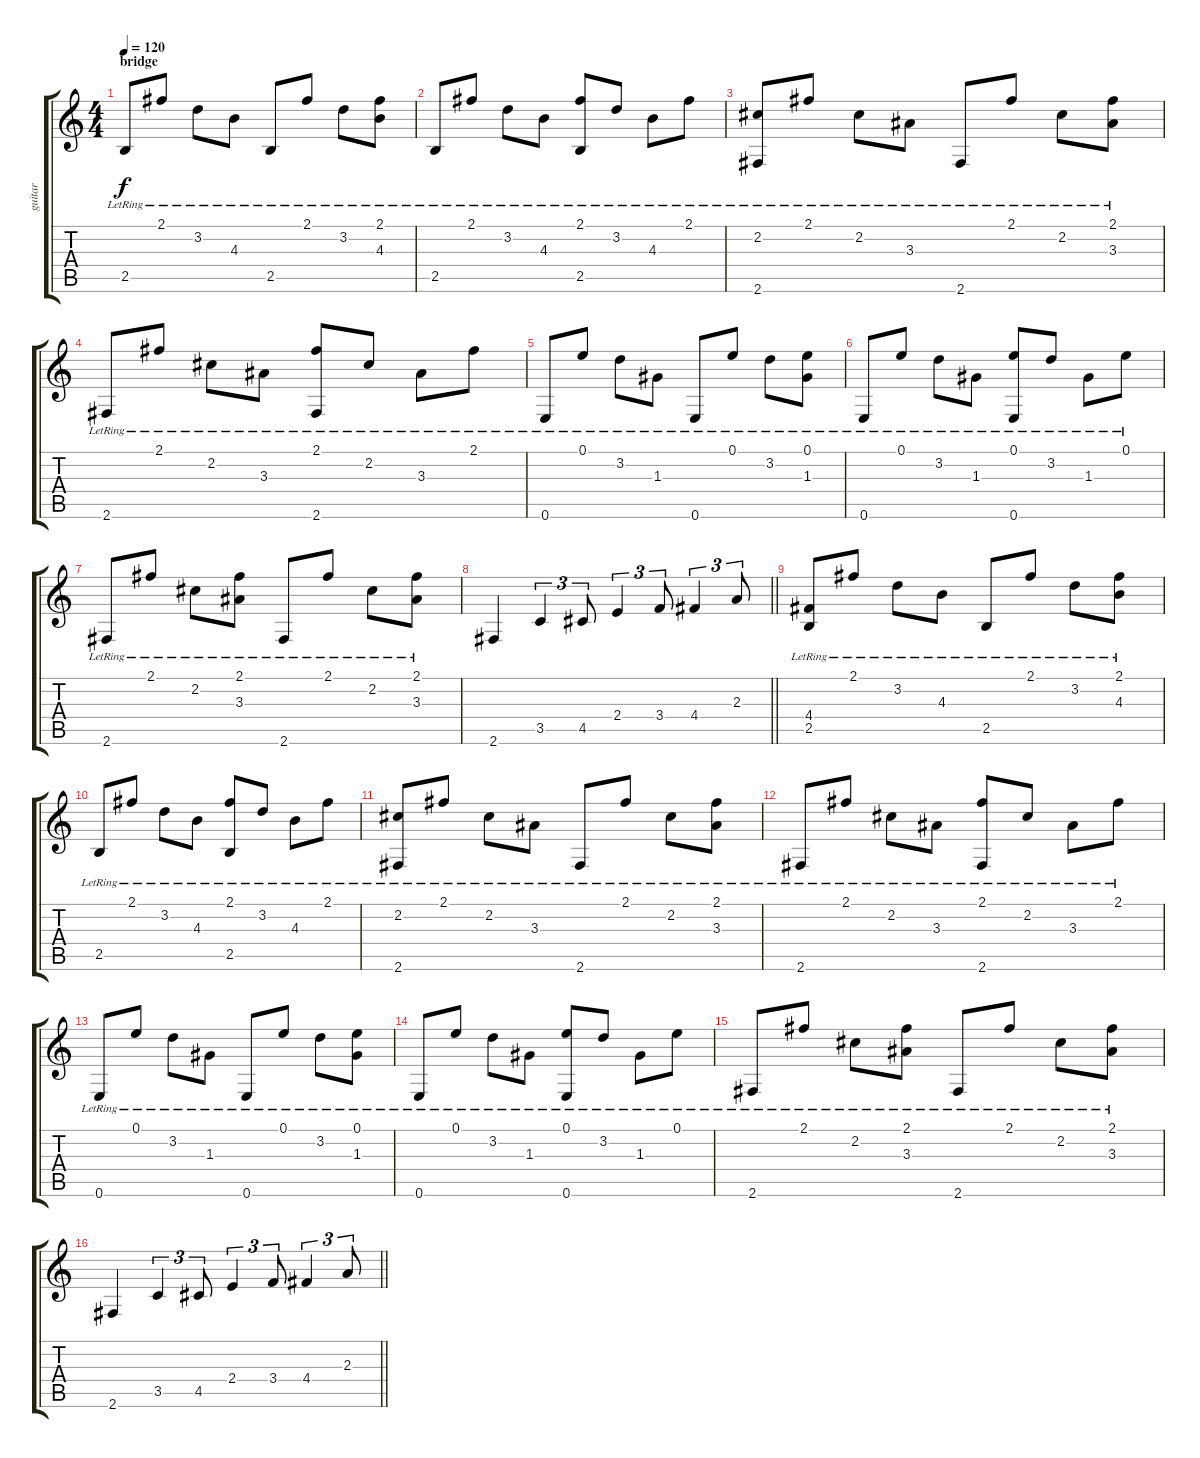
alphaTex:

\track ("guitar" "guitar") {instrument acousticguitarsteel}
\staff {score tabs}
\tuning (E4 B3 G3 D3 A2 E2) {hide}
\ts (4 4)
\section ("" "bridge")
\tempo 120
\clef g2
\ks c
2.5{lr}.8{dy f} 2.1{lr}.8 3.2{lr}.8 4.3{lr}.8 2.5{lr}.8 2.1{lr}.8 3.2{lr}.8 (2.1{lr} 4.3{lr}).8 |
2.5{lr}.8 2.1{lr}.8 3.2{lr}.8 4.3{lr}.8 (2.1{lr} 2.5{lr}).8 3.2{lr}.8 4.3{lr}.8 2.1{lr}.8 |
(2.2{lr} 2.6{lr}).8 2.1{lr}.8 2.2{lr}.8 3.3{lr}.8 2.6{lr}.8 2.1{lr}.8 2.2{lr}.8 (2.1{lr} 3.3{lr}).8 |
2.6{lr}.8 2.1{lr}.8 2.2{lr}.8 3.3{lr}.8 (2.1{lr} 2.6{lr}).8 2.2{lr}.8 3.3{lr}.8 2.1{lr}.8 |
0.6{lr}.8 0.1{lr}.8 3.2{lr}.8 1.3{lr}.8 0.6{lr}.8 0.1{lr}.8 3.2{lr}.8 (0.1{lr} 1.3{lr}).8 |
0.6{lr}.8 0.1{lr}.8 3.2{lr}.8 1.3{lr}.8 (0.1{lr} 0.6{lr}).8 3.2{lr}.8 1.3{lr}.8 0.1{lr}.8 |
2.6{lr}.8 2.1{lr}.8 2.2{lr}.8 (2.1{lr} 3.3{lr}).8 2.6{lr}.8 2.1{lr}.8 2.2{lr}.8 (2.1{lr} 3.3{lr}).8 |
\barLineRight lightlight
2.6.4 3.5.4{tu (3 2)} 4.5.8{tu (3 2)} 2.4.4{tu (3 2)} 3.4.8{tu (3 2)} 4.4.4{tu (3 2)} 2.3.8{tu (3 2)} |
(4.4{lr} 2.5{lr}).8 2.1{lr}.8 3.2{lr}.8 4.3{lr}.8 2.5{lr}.8 2.1{lr}.8 3.2{lr}.8 (2.1{lr} 4.3{lr}).8 |
2.5{lr}.8 2.1{lr}.8 3.2{lr}.8 4.3{lr}.8 (2.1{lr} 2.5{lr}).8 3.2{lr}.8 4.3{lr}.8 2.1{lr}.8 |
(2.2{lr} 2.6{lr}).8 2.1{lr}.8 2.2{lr}.8 3.3{lr}.8 2.6{lr}.8 2.1{lr}.8 2.2{lr}.8 (2.1{lr} 3.3{lr}).8 |
2.6{lr}.8 2.1{lr}.8 2.2{lr}.8 3.3{lr}.8 (2.1{lr} 2.6{lr}).8 2.2{lr}.8 3.3{lr}.8 2.1{lr}.8 |
0.6{lr}.8 0.1{lr}.8 3.2{lr}.8 1.3{lr}.8 0.6{lr}.8 0.1{lr}.8 3.2{lr}.8 (0.1{lr} 1.3{lr}).8 |
0.6{lr}.8 0.1{lr}.8 3.2{lr}.8 1.3{lr}.8 (0.1{lr} 0.6{lr}).8 3.2{lr}.8 1.3{lr}.8 0.1{lr}.8 |
2.6{lr}.8 2.1{lr}.8 2.2{lr}.8 (2.1{lr} 3.3{lr}).8 2.6{lr}.8 2.1{lr}.8 2.2{lr}.8 (2.1{lr} 3.3{lr}).8 |
\barLineRight lightlight
2.6.4 3.5.4{tu (3 2)} 4.5.8{tu (3 2)} 2.4.4{tu (3 2)} 3.4.8{tu (3 2)} 4.4.4{tu (3 2)} 2.3.8{tu (3 2)}
